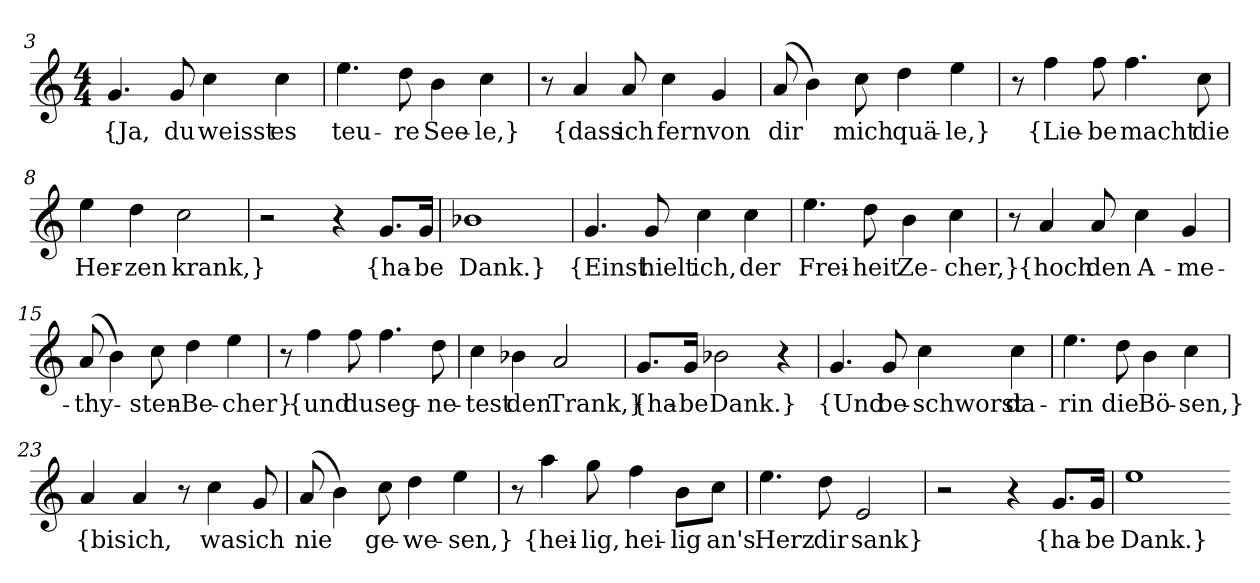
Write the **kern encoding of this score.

**kern	**text
*part1	*part1
*staff1	*staff1
*clefG2	*
*k[]	*
*M4/4	*
=3	=3
4.g	{Ja,
8g	du
4cc	weisst
4cc	es
=4	=4
4.ee	teu-
8dd	-re
4b	See-
4cc	-le,}
=5	=5
8r	.
4a	{dass
8a	ich
4cc	fern
4g	von
=6	=6
(8a	dir
4b)	.
8cc	mich
4dd	quä-
4ee	-le,}
=7	=7
8r	.
4ff	{Lie-
8ff	-be
4.ff	macht
8cc	die
=8	=8
4ee	Her-
4dd	-zen
2cc	krank,}
=9	=9
2r	.
4r	.
8.g/L	{ha-
16g/Jk	-be
=10	=10
1b-X	Dank.}
=12	=12
4.g	{Einst
8g	hielt
4cc	ich,
4cc	der
=13	=13
4.ee	Frei-
8dd	-heit
4b	Ze-
4cc	-cher,}
=14	=14
8r	.
4a	{hoch
8a	den
4cc	A-
4g	-me-
=15	=15
(8a	-thy-
4b)	.
8cc	-sten-
4dd	Be-
4ee	-cher}
=16	=16
8r	.
4ff	{und
8ff	du
4.ff	seg-
8dd	-ne-
=17	=17
4cc	-test
4b-X	den
2a	Trank,}
=18	=18
8.g/L	{ha-
16g/Jk	-be
2b-X	Dank.}
4r	.
=21	=21
4.g	{Und
8g	be-
4cc	-schworst
4cc	da-
=22	=22
4.ee	-rin
8dd	die
4b	Bö-
4cc	-sen,}
=23	=23
4a	{bis
4a	ich,
8r	.
4cc	was
8g	ich
=24	=24
(8a	nie
4b)	.
8cc	ge-
4dd	-we-
4ee	-sen,}
=25	=25
8r	.
4aa	{hei-
8gg	-lig,
4ff	hei-
8b\L	-lig
8cc\J	an's
=26	=26
4.ee	Herz
8dd	dir
2e	sank}
=28	=28
2r	.
4r	.
8.g/L	{ha-
16g/Jk	-be
=29	=29
1ee	Dank.}
=-	=-
*-	*-
